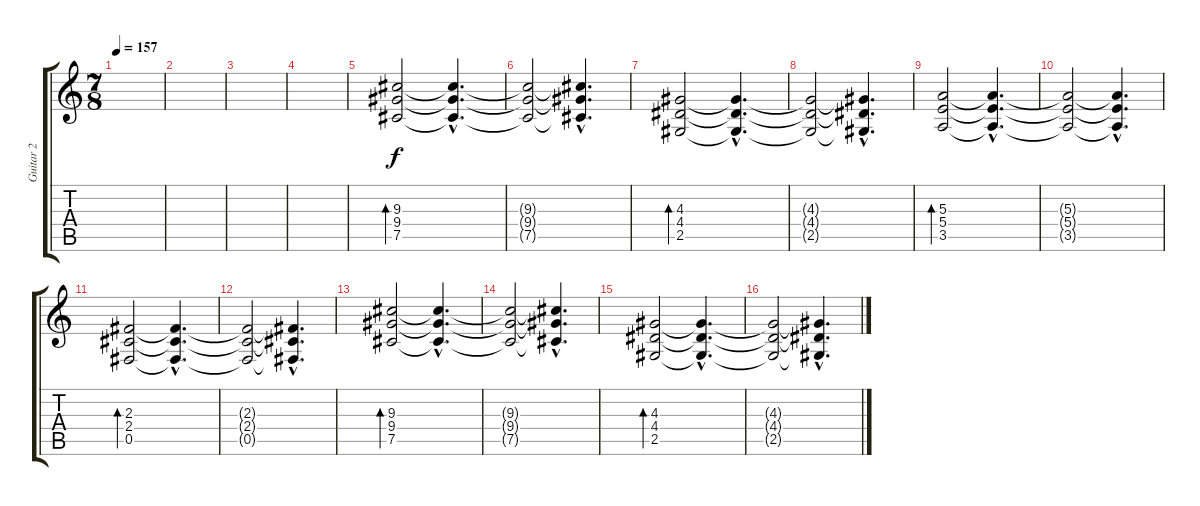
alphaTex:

\track ("Guitar 2" "Guitar 2") {instrument distortionguitar}
\staff {score tabs}
\tuning (Db4 Ab3 E3 B2 Gb2 B1) {hide}
\ts (7 8)
\tempo 157
\clef g2
\ks c
|
|
|
|
(9.3 9.4 7.5).2{bd 240 instrument electricguitarmuted} (9.3{hac t} 9.4{hac t} 7.5{hac t}).4{d} |
(9.3{t} 9.4{t} 7.5{t}).2 (9.3{hac t} 9.4{hac t} 7.5{hac t}).4{d} |
(4.3 4.4 2.5).2{bd 240} (4.3{hac t} 4.4{hac t} 2.5{hac t}).4{d} |
(4.3{t} 4.4{t} 2.5{t}).2 (4.3{hac t} 4.4{hac t} 2.5{hac t}).4{d} |
(5.3 5.4 3.5).2{bd 240} (5.3{hac t} 5.4{hac t} 3.5{hac t}).4{d} |
(5.3{t} 5.4{t} 3.5{t}).2 (5.3{hac t} 5.4{hac t} 3.5{hac t}).4{d} |
(2.3 2.4 0.5).2{bd 240} (2.3{hac t} 2.4{hac t} 0.5{hac t}).4{d} |
(2.3{t} 2.4{t} 0.5{t}).2 (2.3{hac t} 2.4{hac t} 0.5{hac t}).4{d} |
(9.3 9.4 7.5).2{bd 240} (9.3{hac t} 9.4{hac t} 7.5{hac t}).4{d} |
(9.3{t} 9.4{t} 7.5{t}).2 (9.3{hac t} 9.4{hac t} 7.5{hac t}).4{d} |
(4.3 4.4 2.5).2{bd 240} (4.3{hac t} 4.4{hac t} 2.5{hac t}).4{d} |
(4.3{t} 4.4{t} 2.5{t}).2 (4.3{hac t} 4.4{hac t} 2.5{hac t}).4{d}
